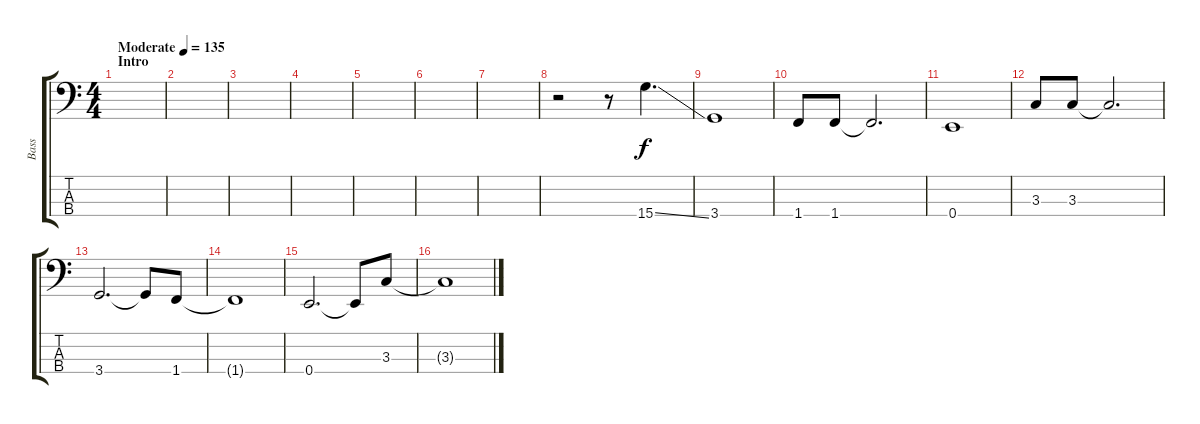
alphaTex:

\track ("Bass" "Bass") {instrument electricbassfinger}
\staff {score tabs}
\tuning (G2 D2 A1 E1) {hide}
\ts (4 4)
\section ("" "Intro")
\tempo (135 "Moderate")
\clef f4
\ks c
|
|
|
|
|
|
|
r.2 r.8 15.4{ss}.4{d} |
3.4.1 |
1.4.8 1.4.8 1.4{t}.2{d} |
0.4.1 |
3.3.8 3.3.8 3.3{t}.2{d} |
3.4.2{d} 3.4{t}.8 1.4.8 |
1.4{t}.1 |
0.4.2{d} 0.4{t}.8 3.3.8 |
3.3{t}.1
